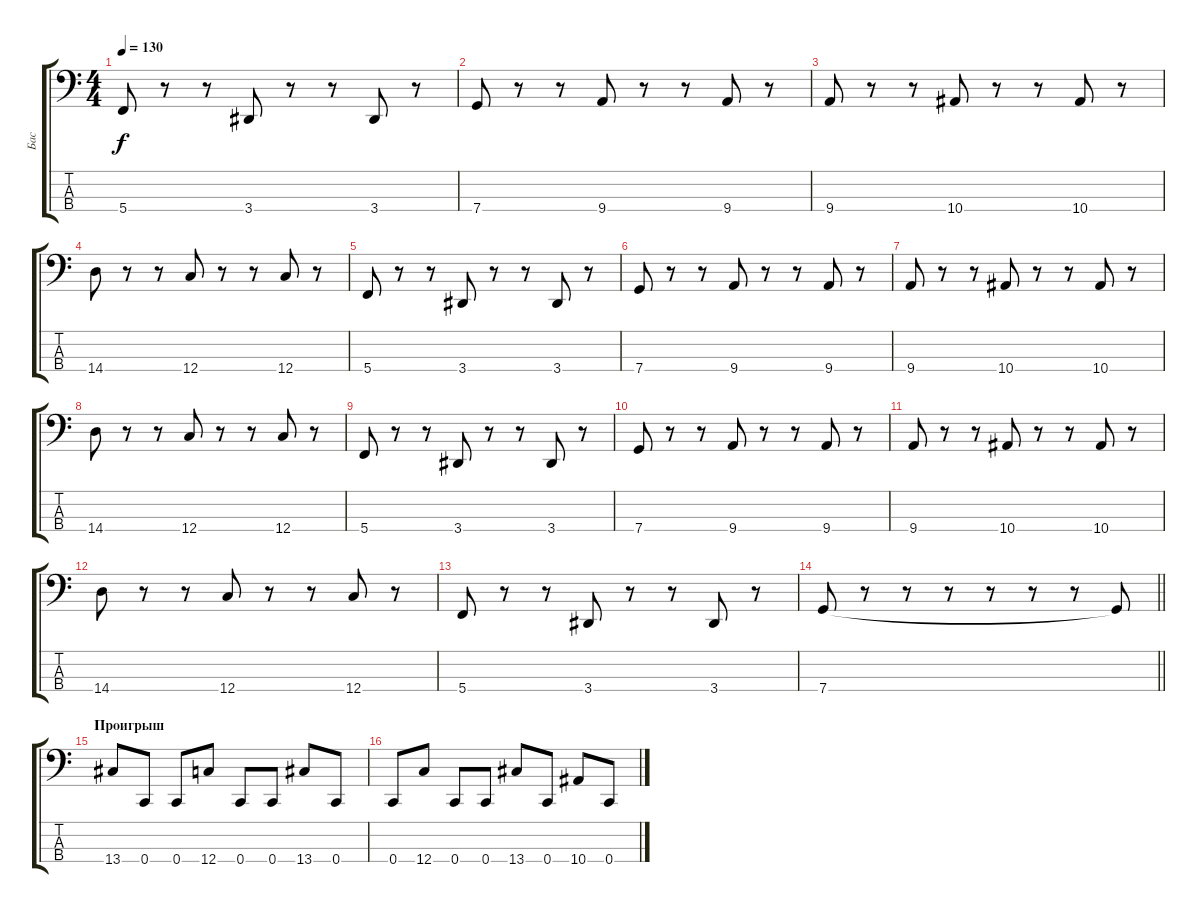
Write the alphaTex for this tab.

\track ("Бас" "Бас") {instrument electricbassfinger}
\staff {score tabs}
\tuning (F2 C2 G1 C1) {hide}
\ts (4 4)
\tempo 130
\clef f4
\ks c
5.4.8{dy f} r.8 r.8 3.4.8 r.8 r.8 3.4.8 r.8 |
7.4.8 r.8 r.8 9.4.8 r.8 r.8 9.4.8 r.8 |
9.4.8 r.8 r.8 10.4.8 r.8 r.8 10.4.8 r.8 |
14.4.8 r.8 r.8 12.4.8 r.8 r.8 12.4.8 r.8 |
5.4.8 r.8 r.8 3.4.8 r.8 r.8 3.4.8 r.8 |
7.4.8 r.8 r.8 9.4.8 r.8 r.8 9.4.8 r.8 |
9.4.8 r.8 r.8 10.4.8 r.8 r.8 10.4.8 r.8 |
14.4.8 r.8 r.8 12.4.8 r.8 r.8 12.4.8 r.8 |
5.4.8 r.8 r.8 3.4.8 r.8 r.8 3.4.8 r.8 |
7.4.8 r.8 r.8 9.4.8 r.8 r.8 9.4.8 r.8 |
9.4.8 r.8 r.8 10.4.8 r.8 r.8 10.4.8 r.8 |
14.4.8 r.8 r.8 12.4.8 r.8 r.8 12.4.8 r.8 |
5.4.8 r.8 r.8 3.4.8 r.8 r.8 3.4.8 r.8 |
\barLineRight lightlight
7.4.8 r.8 r.8 r.8 r.8 r.8 r.8 7.4{t}.8 |
\section ("" "Проигрыш")
13.4.8 0.4.8 0.4.8 12.4.8 0.4.8 0.4.8 13.4.8 0.4.8 |
0.4.8 12.4.8 0.4.8 0.4.8 13.4.8 0.4.8 10.4.8 0.4.8
